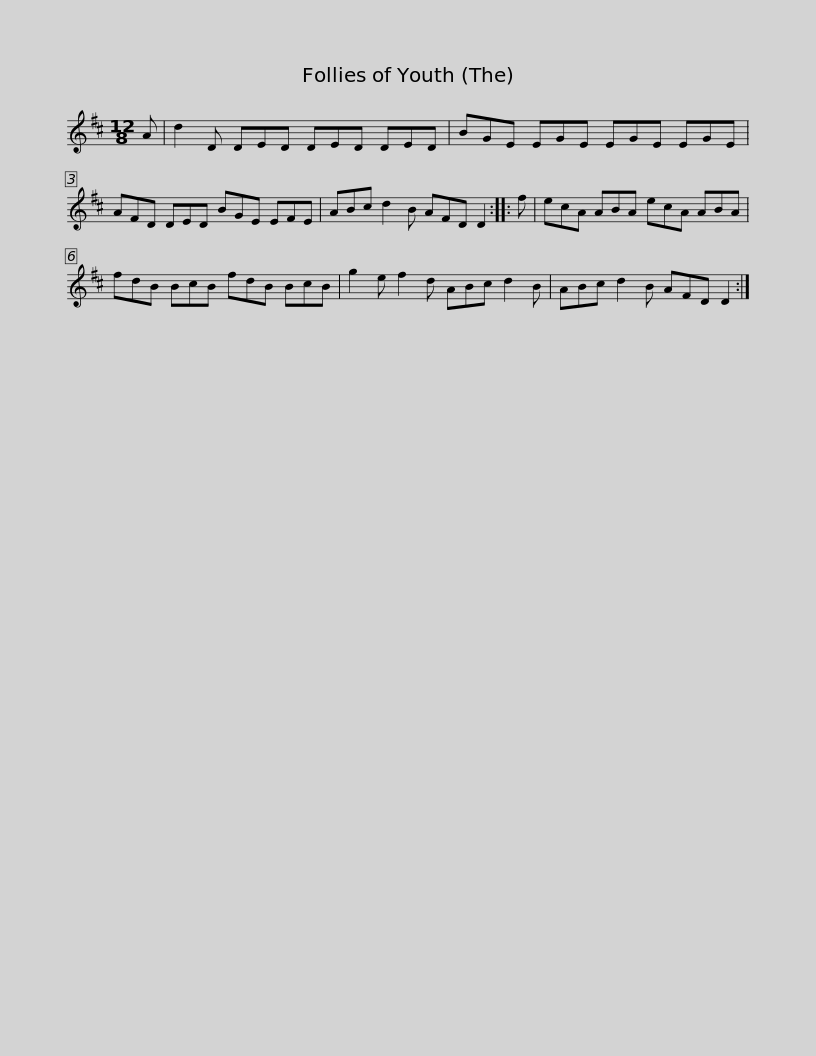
X:1
L:1/8
M:12/8
I:linebreak $
K:D
V:1 treble
V:1
 A | d2 D DED DED DED | BGE EGE EGE EGE | AFD DED BGE EFE |$ ABc d2 B AFD D2 :: %5
 f | ecA ABA ecA ABA | fdB BcB fdB BcB |$ g2 e f2 d ABc d2 B | ABc d2 B AFD D2 :| %10
